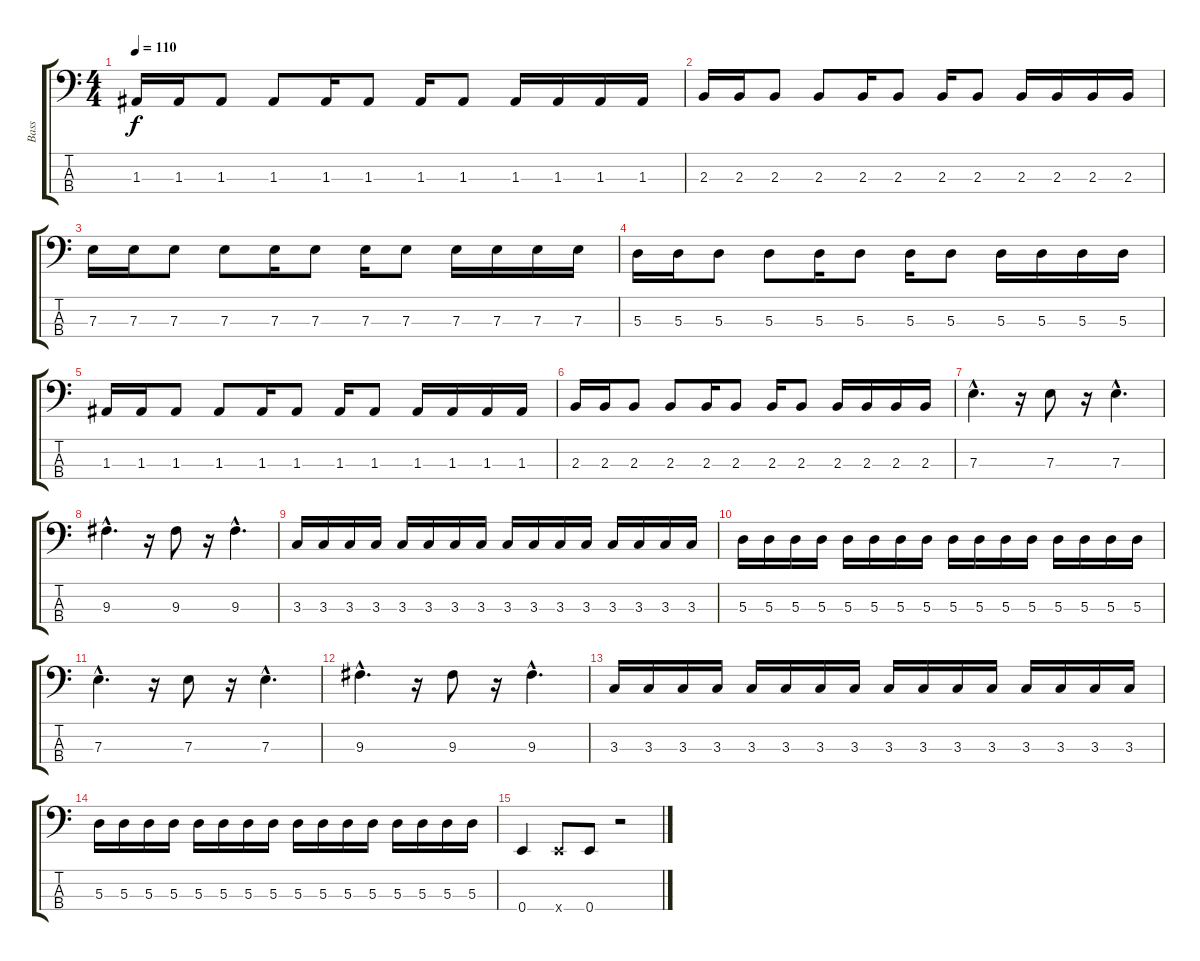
\track ("Bass" "Bass") {instrument electricbassfinger}
\staff {score tabs}
\tuning (G2 D2 A1 E1) {hide}
\ts (4 4)
\tempo 110
\clef f4
\ks c
1.3.16{dy f} 1.3.16 1.3.8 1.3.8 1.3.16 1.3.8 1.3.16 1.3.8 1.3.16 1.3.16 1.3.16 1.3.16 |
2.3.16 2.3.16 2.3.8 2.3.8 2.3.16 2.3.8 2.3.16 2.3.8 2.3.16 2.3.16 2.3.16 2.3.16 |
7.3.16 7.3.16 7.3.8 7.3.8 7.3.16 7.3.8 7.3.16 7.3.8 7.3.16 7.3.16 7.3.16 7.3.16 |
5.3.16 5.3.16 5.3.8 5.3.8 5.3.16 5.3.8 5.3.16 5.3.8 5.3.16 5.3.16 5.3.16 5.3.16 |
1.3.16 1.3.16 1.3.8 1.3.8 1.3.16 1.3.8 1.3.16 1.3.8 1.3.16 1.3.16 1.3.16 1.3.16 |
2.3.16 2.3.16 2.3.8 2.3.8 2.3.16 2.3.8 2.3.16 2.3.8 2.3.16 2.3.16 2.3.16 2.3.16 |
7.3{hac}.4{d} r.16 7.3.8 r.16 7.3{hac}.4{d} |
9.3{hac}.4{d} r.16 9.3.8 r.16 9.3{hac}.4{d} |
3.3.16 3.3.16 3.3.16 3.3.16 3.3.16 3.3.16 3.3.16 3.3.16 3.3.16 3.3.16 3.3.16 3.3.16 3.3.16 3.3.16 3.3.16 3.3.16 |
5.3.16 5.3.16 5.3.16 5.3.16 5.3.16 5.3.16 5.3.16 5.3.16 5.3.16 5.3.16 5.3.16 5.3.16 5.3.16 5.3.16 5.3.16 5.3.16 |
7.3{hac}.4{d} r.16 7.3.8 r.16 7.3{hac}.4{d} |
9.3{hac}.4{d} r.16 9.3.8 r.16 9.3{hac}.4{d} |
3.3.16 3.3.16 3.3.16 3.3.16 3.3.16 3.3.16 3.3.16 3.3.16 3.3.16 3.3.16 3.3.16 3.3.16 3.3.16 3.3.16 3.3.16 3.3.16 |
5.3.16 5.3.16 5.3.16 5.3.16 5.3.16 5.3.16 5.3.16 5.3.16 5.3.16 5.3.16 5.3.16 5.3.16 5.3.16 5.3.16 5.3.16 5.3.16 |
0.4.4 0.4{x}.8 0.4.8 r.2
